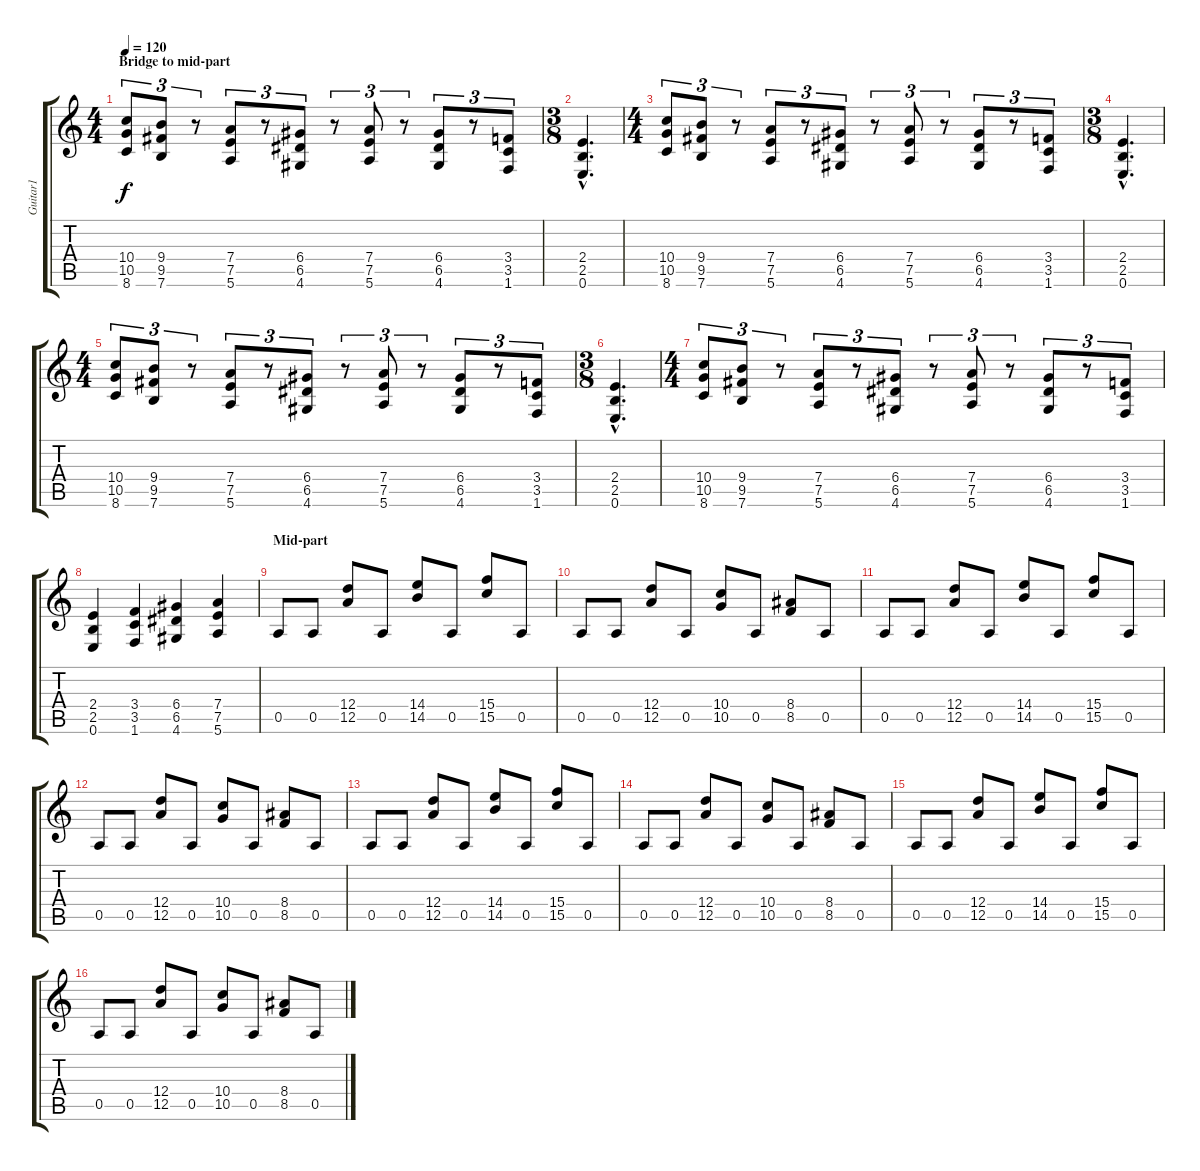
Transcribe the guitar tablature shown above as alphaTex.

\track ("Guitar1" "Guitar1") {instrument distortionguitar}
\staff {score tabs}
\tuning (E4 B3 G3 D3 A2 E2) {hide}
\ts (4 4)
\section ("" "Bridge to mid-part")
\tempo 120
\clef g2
\ks c
(10.4 10.5 8.6).8{tu (3 2) dy f} (9.4 9.5 7.6).8{tu (3 2)} r.8{tu (3 2)} (7.4 7.5 5.6).8{tu (3 2)} r.8{tu (3 2)} (6.4 6.5 4.6).8{tu (3 2)} r.8{tu (3 2)} (7.4 7.5 5.6).8{tu (3 2)} r.8{tu (3 2)} (6.4 6.5 4.6).8{tu (3 2)} r.8{tu (3 2)} (3.4 3.5 1.6).8{tu (3 2)} |
\ts (3 8)
(2.4{hac} 2.5{hac} 0.6{hac}).4{d} |
\ts (4 4)
(10.4 10.5 8.6).8{tu (3 2)} (9.4 9.5 7.6).8{tu (3 2)} r.8{tu (3 2)} (7.4 7.5 5.6).8{tu (3 2)} r.8{tu (3 2)} (6.4 6.5 4.6).8{tu (3 2)} r.8{tu (3 2)} (7.4 7.5 5.6).8{tu (3 2)} r.8{tu (3 2)} (6.4 6.5 4.6).8{tu (3 2)} r.8{tu (3 2)} (3.4 3.5 1.6).8{tu (3 2)} |
\ts (3 8)
(2.4{hac} 2.5{hac} 0.6{hac}).4{d} |
\ts (4 4)
(10.4 10.5 8.6).8{tu (3 2)} (9.4 9.5 7.6).8{tu (3 2)} r.8{tu (3 2)} (7.4 7.5 5.6).8{tu (3 2)} r.8{tu (3 2)} (6.4 6.5 4.6).8{tu (3 2)} r.8{tu (3 2)} (7.4 7.5 5.6).8{tu (3 2)} r.8{tu (3 2)} (6.4 6.5 4.6).8{tu (3 2)} r.8{tu (3 2)} (3.4 3.5 1.6).8{tu (3 2)} |
\ts (3 8)
(2.4{hac} 2.5{hac} 0.6{hac}).4{d} |
\ts (4 4)
(10.4 10.5 8.6).8{tu (3 2)} (9.4 9.5 7.6).8{tu (3 2)} r.8{tu (3 2)} (7.4 7.5 5.6).8{tu (3 2)} r.8{tu (3 2)} (6.4 6.5 4.6).8{tu (3 2)} r.8{tu (3 2)} (7.4 7.5 5.6).8{tu (3 2)} r.8{tu (3 2)} (6.4 6.5 4.6).8{tu (3 2)} r.8{tu (3 2)} (3.4 3.5 1.6).8{tu (3 2)} |
(2.4 2.5 0.6).4 (3.4 3.5 1.6).4 (6.4 6.5 4.6).4 (7.4 7.5 5.6).4 |
\section ("" "Mid-part")
0.5.8 0.5.8 (12.4 12.5).8 0.5.8 (14.4 14.5).8 0.5.8 (15.4 15.5).8 0.5.8 |
0.5.8 0.5.8 (12.4 12.5).8 0.5.8 (10.4 10.5).8 0.5.8 (8.4 8.5).8 0.5.8 |
0.5.8 0.5.8 (12.4 12.5).8 0.5.8 (14.4 14.5).8 0.5.8 (15.4 15.5).8 0.5.8 |
0.5.8 0.5.8 (12.4 12.5).8 0.5.8 (10.4 10.5).8 0.5.8 (8.4 8.5).8 0.5.8 |
0.5.8 0.5.8 (12.4 12.5).8 0.5.8 (14.4 14.5).8 0.5.8 (15.4 15.5).8 0.5.8 |
0.5.8 0.5.8 (12.4 12.5).8 0.5.8 (10.4 10.5).8 0.5.8 (8.4 8.5).8 0.5.8 |
0.5.8 0.5.8 (12.4 12.5).8 0.5.8 (14.4 14.5).8 0.5.8 (15.4 15.5).8 0.5.8 |
0.5.8 0.5.8 (12.4 12.5).8 0.5.8 (10.4 10.5).8 0.5.8 (8.4 8.5).8 0.5.8
